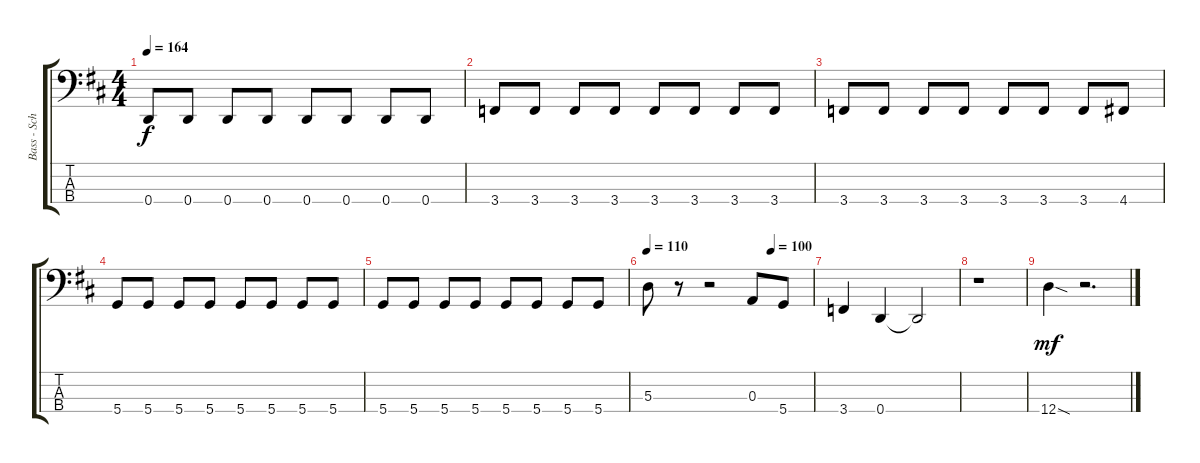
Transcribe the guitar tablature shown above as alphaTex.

\track ("Bass - Schmit" "Bass - Sch") {instrument electricbassfinger}
\staff {score tabs}
\tuning (G2 D2 A1 D1) {hide}
\ts (4 4)
\tempo 164
\clef f4
\ks d
0.4.8{dy f} 0.4.8 0.4.8 0.4.8 0.4.8 0.4.8 0.4.8 0.4.8 |
3.4.8 3.4.8 3.4.8 3.4.8 3.4.8 3.4.8 3.4.8 3.4.8 |
3.4.8 3.4.8 3.4.8 3.4.8 3.4.8 3.4.8 3.4.8 4.4.8 |
5.4.8 5.4.8 5.4.8 5.4.8 5.4.8 5.4.8 5.4.8 5.4.8 |
5.4.8 5.4.8 5.4.8 5.4.8 5.4.8 5.4.8 5.4.8 5.4.8 |
\tempo 110
\tempo (100 0.75)
5.3.8 r.8 r.2 0.3.8 5.4.8 |
3.4.4 0.4.4 0.4{t}.2 |
r.1 |
12.4{sod}.4{dy mf} r.2{d}
